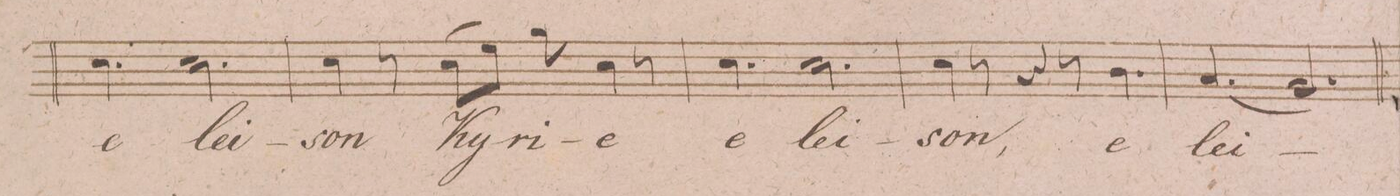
**kern	**dynam	**text
*I"Baſso.	*	*
*clefF4	*	*
*k[f#]	*	*
*M9/8	*	*
4.E\	.	e-
2.E\	.	-lei-
=65	=65	=65
4E\	.	-son
8r	.	.
(8E\L	.	Ky-
8G\J)	.	.
8B\	.	-ri-
4E\	.	-e
8r	.	.
=66	=66	=66
4.E\	.	e-
2.E\	.	-lei-
=67	=67	=67
4E\	.	-son,
8r	.	.
4r	.	.
8r	.	.
4.D\	.	e-
=68	=68	=68
(4.C/	.	-lei-
2.BB/)	.	.
=69	=69	=69
*-	*-	*-
